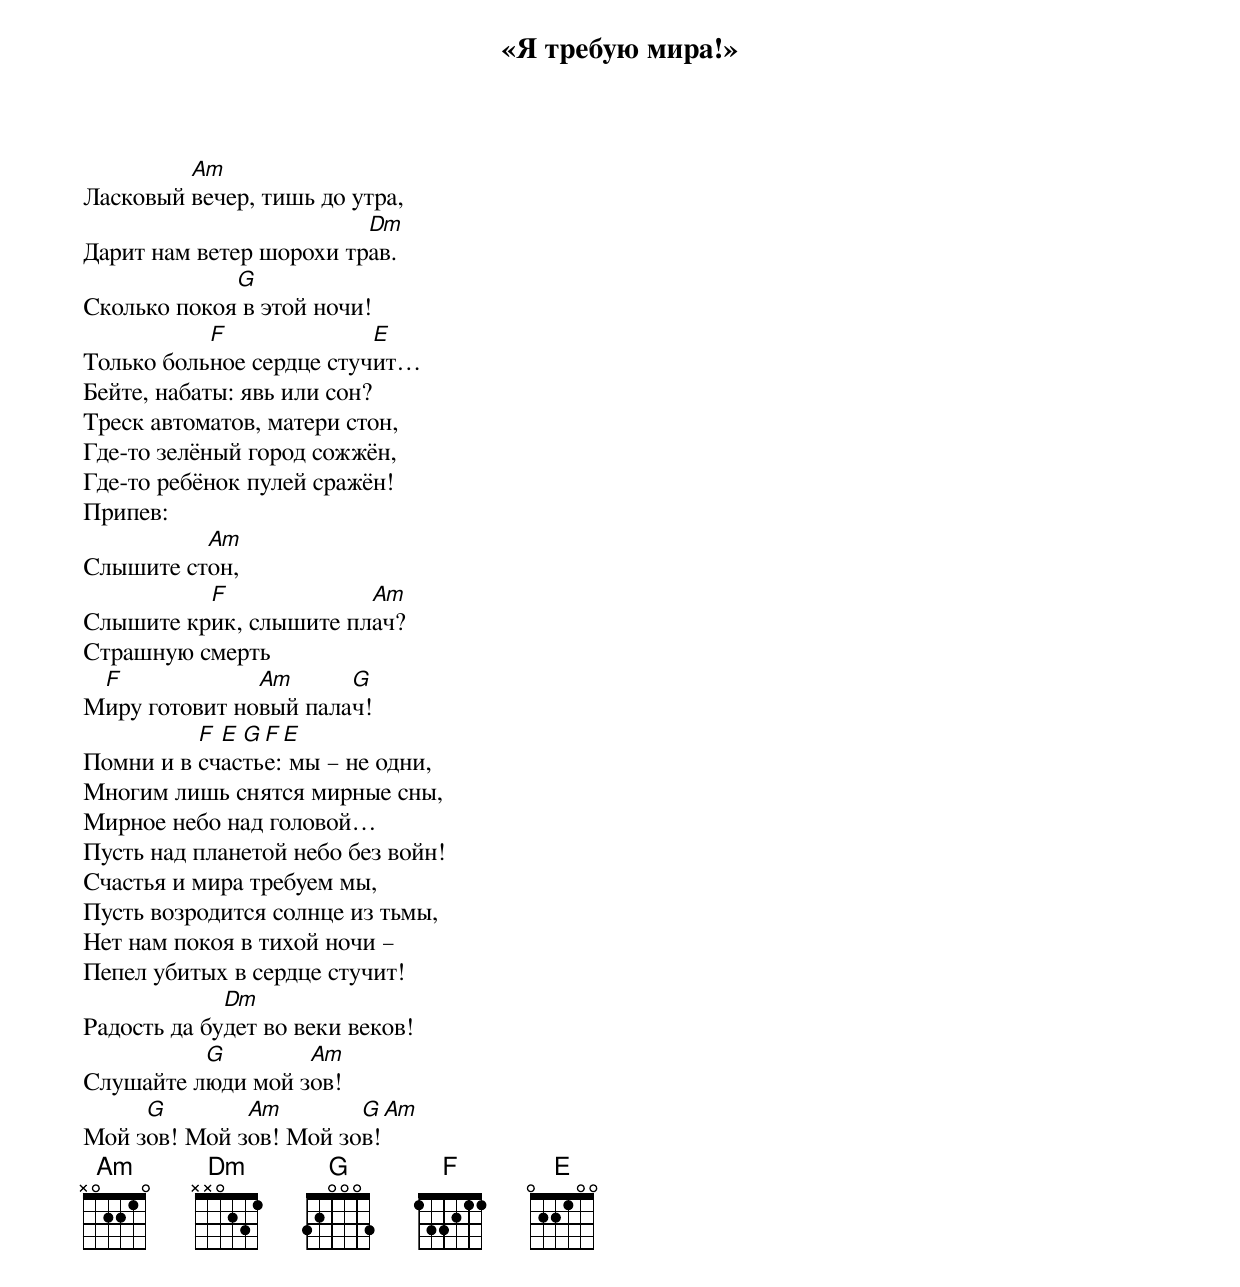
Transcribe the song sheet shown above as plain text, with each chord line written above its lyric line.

«Я требую мира!»
         Am
Ласковый вечер, тишь до утра,
                         Dm
Дарит нам ветер шорохи трав.
             G
Сколько покоя в этой ночи!
           F              E
Только больное сердце стучит…
Бейте, набаты: явь или сон?
Треск автоматов, матери стон,
Где-то зелёный город сожжён,
Где-то ребёнок пулей сражён!
Припев:
          Am
Слышите стон,
          F             Am
Слышите крик, слышите плач?
Страшную смерть
 F             Am      G
Миру готовит новый палач!
          F E G F E
Помни и в счастье: мы – не одни,
Многим лишь снятся мирные сны,
Мирное небо над головой…
Пусть над планетой небо без войн!
Счастья и мира требуем мы,
Пусть возродится солнце из тьмы,
Нет нам покоя в тихой ночи –
Пепел убитых в сердце стучит!
             Dm
Радость да будет во веки веков!
          G        Am
Слушайте люди мой зов!
     G        Am        G      Am
Мой зов! Мой зов! Мой зов!
